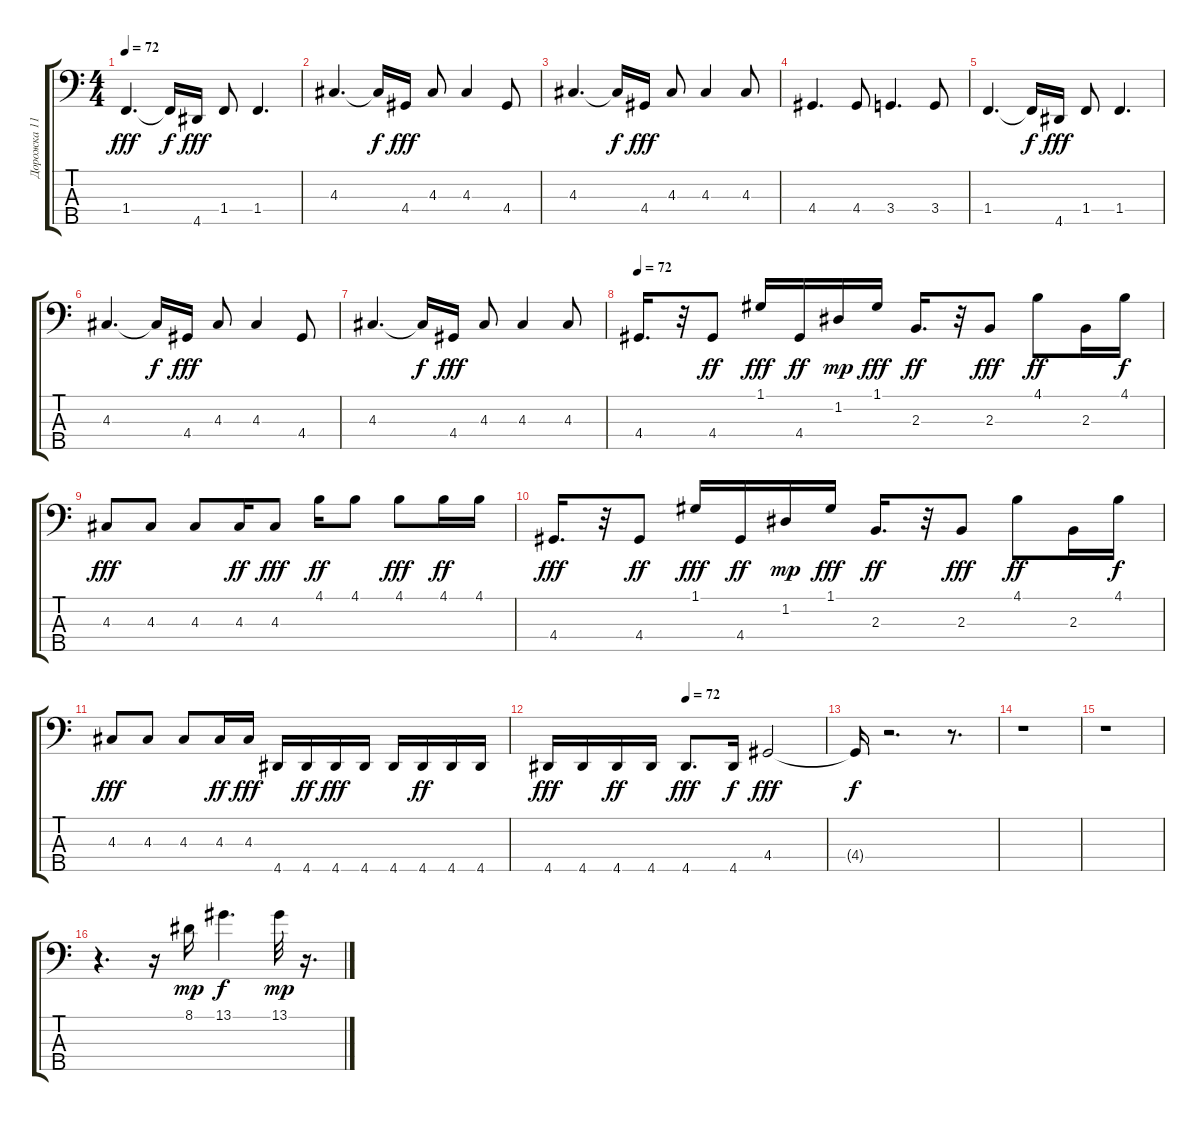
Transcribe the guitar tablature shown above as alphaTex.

\track ("Дорожка 11" "Дорожка 11") {instrument electricbassfinger}
\staff {score tabs}
\tuning (G2 D2 A1 E1 B0) {hide}
\ts (4 4)
\tempo 72
\clef f4
\ks c
1.4.4{d dy fff} 1.4{t}.16{dy f} 4.5.16{dy fff} 1.4.8 1.4.4{d} |
4.3.4{d} 4.3{t}.16{dy f} 4.4.16{dy fff} 4.3.8 4.3.4 4.4.8 |
4.3.4{d} 4.3{t}.16{dy f} 4.4.16{dy fff} 4.3.8 4.3.4 4.3.8 |
4.4.4{d} 4.4.8 3.4.4{d} 3.4.8 |
1.4.4{d} 1.4{t}.16{dy f} 4.5.16{dy fff} 1.4.8 1.4.4{d} |
4.3.4{d} 4.3{t}.16{dy f} 4.4.16{dy fff} 4.3.8 4.3.4 4.4.8 |
4.3.4{d} 4.3{t}.16{dy f} 4.4.16{dy fff} 4.3.8 4.3.4 4.3.8 |
\tempo 72
4.4.16{d} r.32 4.4.8{dy ff} 1.1.16{dy fff} 4.4.16{dy ff} 1.2.16{dy mp} 1.1.16{dy fff} 2.3.16{d dy ff} r.32 2.3.8{dy fff} 4.1.8{dy ff} 2.3.16 4.1.16{dy f} |
4.3.8{dy fff} 4.3.8 4.3.8 4.3.16{dy ff} 4.3.8{dy fff} 4.1.16{dy ff} 4.1.8 4.1.8{dy fff} 4.1.16{dy ff} 4.1.16 |
4.4.16{d dy fff} r.32 4.4.8{dy ff} 1.1.16{dy fff} 4.4.16{dy ff} 1.2.16{dy mp} 1.1.16{dy fff} 2.3.16{d dy ff} r.32 2.3.8{dy fff} 4.1.8{dy ff} 2.3.16 4.1.16{dy f} |
4.3.8{dy fff} 4.3.8 4.3.8 4.3.16{dy ff} 4.3.16{dy fff} 4.5.16 4.5.16{dy ff} 4.5.16{dy fff} 4.5.16 4.5.16 4.5.16{dy ff} 4.5.16 4.5.16 |
\tempo (72 0.5)
4.5.16{dy fff} 4.5.16 4.5.16{dy ff} 4.5.16 4.5.8{d dy fff} 4.5.16{dy f} 4.4.2{dy fff} |
4.4{t}.16{dy f} r.2{d} r.8{d} |
r.1 |
r.1 |
r.4{d} r.16 8.1.16{dy mp} 13.1.4{d dy f} 13.1.32{dy mp} r.16{d}
